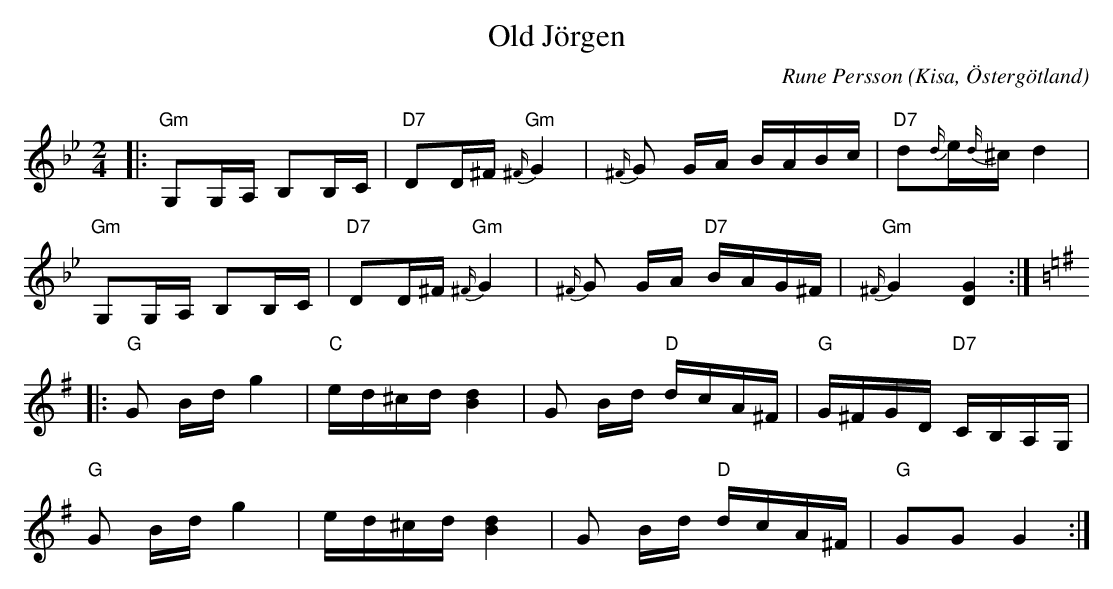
X:1
T:Old Jörgen
C:Rune Persson
O:Kisa, Östergötland
Q:60
M:2/4
L:1/8
K:Gm
|:"Gm"G,G,/A,/ B,B,/C/|"D7"DD/^F/ "Gm"{^F/}G2|{^F/}G G/A/ B/A/B/c/|"D7"d{d/}e/{d/}^c/ d2|
"Gm"G,G,/A,/ B,B,/C/|"D7"DD/^F/ "Gm"{^F/}G2|{^F/}G G/A/"D7" B/A/G/^F/|"Gm"{^F/}G2 [DG]2:|
[K:G]|:"G"G B/d/ g2|"C"e/d/^c/d/ [dB]2|G B/d/ "D"d/c/A/^F/|"G"G/^F/G/D/ "D7"C/B,/A,/G,/|
"G"G B/d/ g2|e/d/^c/d/ [dB]2|G B/d/ "D"d/c/A/^F/|"G"GG G2 :|]
